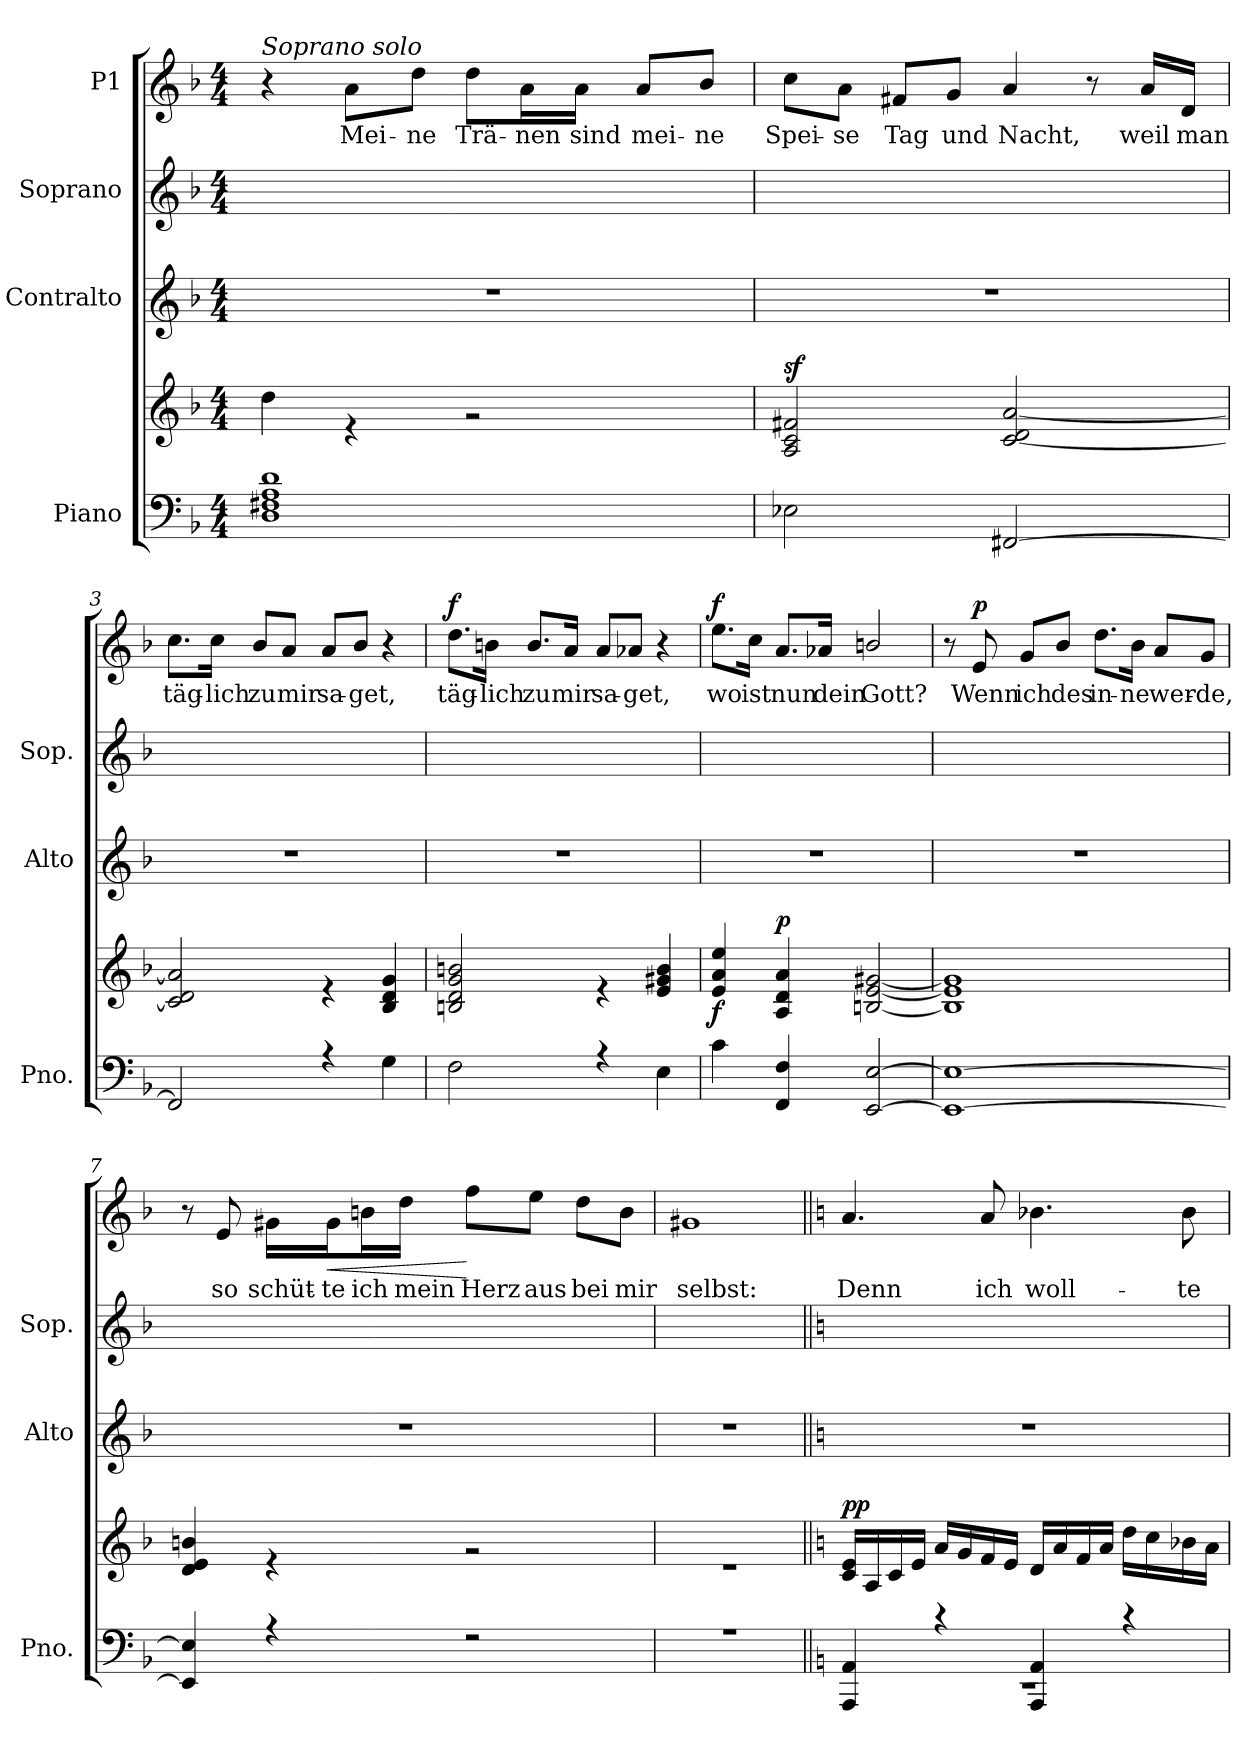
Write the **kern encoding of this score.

**kern	**kern	**dynam	**kern	**kern	**kern	**text	**dynam
*part4	*part4	*part4	*part3	*part2	*part1	*part1	*part1
*staff5	*staff4	*staff4/5	*staff3	*staff2	*staff1	*staff1	*staff1
*I"Piano	*	*	*I"Contralto	*I"Soprano	*I"P1	*	*
*I'Pno.	*	*	*I'Alto	*I'Sop.	*	*	*
*clefF4	*clefG2	*	*clefG2	*clefG2	*clefG2	*	*
*k[b-]	*k[b-]	*	*k[b-]	*k[b-]	*k[b-]	*	*
*F:	*F:	*	*F:	*F:	*F:	*	*
*M4/4	*M4/4	*	*M4/4	*M4/4	*M4/4	*	*
=1	=1	=1	=1	=1	=1	=1	=1
*^	*^	*	*	*^	*	*	*
!	!	!	!	!	!	!	!	!LO:TX:a:i:t=Soprano solo	!	!
1D 1F#X 1A 1d	1ryy	1ryy	4dd\	.	1r	1ryy	1ryy	4r	.	.
!	!	!	!	!	!	!	!	!	!LO:LY:b	!
.	.	.	4r	.	.	.	.	8a\L	Mei-	.
!	!	!	!	!	!	!	!	!	!LO:LY:b	!
.	.	.	.	.	.	.	.	8dd\J	-ne	.
!	!	!	!	!	!	!	!	!	!LO:LY:b	!
.	.	.	2r	.	.	.	.	8dd\L	Trä-	.
!	!	!	!	!	!	!	!	!	!LO:LY:b	!
.	.	.	.	.	.	.	.	16a\L	-nen	.
!	!	!	!	!	!	!	!	!	!LO:LY:b	!
.	.	.	.	.	.	.	.	16a\JJ	sind	.
!	!	!	!	!	!	!	!	!	!LO:LY:b	!
.	.	.	.	.	.	.	.	8a/L	mei-	.
!	!	!	!	!	!	!	!	!	!LO:LY:b	!
.	.	.	.	.	.	.	.	8b-/J	-ne	.
=2	=2	=2	=2	=2	=2	=2	=2	=2	=2	=2
!	!	!	!	!LO:DY:a	!	!	!	!	!LO:LY:b	!
2E-X\	1ryy	1ryy	2A/ 2c/ 2f#X/	sf	1r	1ryy	1ryy	8cc\L	Spei-	.
!	!	!	!	!	!	!	!	!	!LO:LY:b	!
.	.	.	.	.	.	.	.	8a\J	-se	.
!	!	!	!	!	!	!	!	!	!LO:LY:b	!
.	.	.	.	.	.	.	.	8f#X/L	Tag	.
!	!	!	!	!	!	!	!	!	!LO:LY:b	!
.	.	.	.	.	.	.	.	8g/J	und	.
!	!	!	!	!	!	!	!	!	!LO:LY:b	!
[<2FF#X/	.	.	[<2c/ 2d/ [>2a/	.	.	.	.	4a/	Nacht,	.
.	.	.	.	.	.	.	.	8r	.	.
!	!	!	!	!	!	!	!	!	!LO:LY:b	!
.	.	.	.	.	.	.	.	16a/LL	weil	.
!	!	!	!	!	!	!	!	!	!LO:LY:b	!
.	.	.	.	.	.	.	.	16d/JJ	man	.
=3	=3	=3	=3	=3	=3	=3	=3	=3	=3	=3
!	!	!	!	!	!	!	!	!	!LO:LY:b	!
2FF#/]	1ryy	1ryy	2c/] 2d/ 2a/]	.	1r	1ryy	1ryy	8.cc\L	täg-	.
!	!	!	!	!	!	!	!	!	!LO:LY:b	!
.	.	.	.	.	.	.	.	16cc\Jk	-lich	.
!	!	!	!	!	!	!	!	!	!LO:LY:b	!
.	.	.	.	.	.	.	.	8b-/L	zu	.
!	!	!	!	!	!	!	!	!	!LO:LY:b	!
.	.	.	.	.	.	.	.	8a/J	mir	.
!	!	!	!	!	!	!	!	!	!LO:LY:b	!
4r	.	.	4r	.	.	.	.	8a/L	sa-	.
!	!	!	!	!	!	!	!	!	!LO:LY:b	!
.	.	.	.	.	.	.	.	8b-/J	-get,	.
4G\	.	.	4B-/ 4d/ 4g/	.	.	.	.	4r	.	.
!!LO:LB:g=z
=4	=4	=4	=4	=4	=4	=4	=4	=4	=4	=4
!	!	!	!	!	!	!	!	!	!LO:LY:b	!LO:DY:a
2F\	1ryy	1ryy	2Bn/ 2d/ 2g/ 2bn/	.	1r	1ryy	1ryy	8.dd\L	täg-	f
!	!	!	!	!	!	!	!	!	!LO:LY:b	!
.	.	.	.	.	.	.	.	16bn\Jk	-lich	.
!	!	!	!	!	!	!	!	!	!LO:LY:b	!
.	.	.	.	.	.	.	.	8.b/L	zu	.
!	!	!	!	!	!	!	!	!	!LO:LY:b	!
.	.	.	.	.	.	.	.	16a/Jk	mir	.
!	!	!	!	!	!	!	!	!	!LO:LY:b	!
4r	.	.	4r	.	.	.	.	8a/L	sa-	.
!	!	!	!	!	!	!	!	!	!LO:LY:b	!
.	.	.	.	.	.	.	.	8a-X/J	-get,	.
4E\	.	.	4e/ 4g#X/ 4b/	.	.	.	.	4r	.	.
=5	=5	=5	=5	=5	=5	=5	=5	=5	=5	=5
!	!	!	!	!LO:DY:b	!	!	!	!	!LO:LY:b	!LO:DY:a
4c\	1ryy	1ryy	4e/ 4a/ 4ee/	f	1r	1ryy	1ryy	8.ee\L	wo	f
!	!	!	!	!	!	!	!	!	!LO:LY:b	!
.	.	.	.	.	.	.	.	16cc\Jk	ist	.
!	!	!	!	!LO:DY:a	!	!	!	!	!LO:LY:b	!
4FF/ 4F/	.	.	4A/ 4d/ 4a/	p	.	.	.	8.a/L	nun	.
!	!	!	!	!	!	!	!	!	!LO:LY:b	!
.	.	.	.	.	.	.	.	16a-X/Jk	dein	.
!	!	!	!	!	!	!	!	!	!LO:LY:b	!
[<2EE/ [>2E/	.	.	[<2Bn/ [<2e/ [>2g#X/	.	.	.	.	2bn/	Gott?	.
=6	=6	=6	=6	=6	=6	=6	=6	=6	=6	=6
1EE_ 1E_	1ryy	1ryy	1B] 1e] 1g#]	.	1r	1ryy	1ryy	8r	.	.
!	!	!	!	!	!	!	!	!	!LO:LY:b	!LO:DY:a
.	.	.	.	.	.	.	.	8e/	Wenn	p
!	!	!	!	!	!	!	!	!	!LO:LY:b	!
.	.	.	.	.	.	.	.	8g/L	ich	.
!	!	!	!	!	!	!	!	!	!LO:LY:b	!
.	.	.	.	.	.	.	.	8b-/J	des	.
!	!	!	!	!	!	!	!	!	!LO:LY:b	!
.	.	.	.	.	.	.	.	8.dd\L	in-	.
!	!	!	!	!	!	!	!	!	!LO:LY:b	!
.	.	.	.	.	.	.	.	16b-\Jk	-ne	.
!	!	!	!	!	!	!	!	!	!LO:LY:b	!
.	.	.	.	.	.	.	.	8a/L	wer-	.
!	!	!	!	!	!	!	!	!	!LO:LY:b	!
.	.	.	.	.	.	.	.	8g/J	-de,	.
!!LO:LB:g=z
=7	=7	=7	=7	=7	=7	=7	=7	=7	=7	=7
4EE/] 4E/]	1ryy	1ryy	4d/ 4e/ 4bn/	.	1r	1ryy	1ryy	8r	.	.
!	!	!	!	!	!	!	!	!	!LO:LY:b	!
.	.	.	.	.	.	.	.	8e/	so	.
!	!	!	!	!	!	!	!	!	!LO:LY:b	!
4r	.	.	4r	.	.	.	.	16g#X\LL	schüt-	.
!	!	!	!	!	!	!	!	!	!LO:LY:b	!LO:HP:b
.	.	.	.	.	.	.	.	16g#\J	-te	<
!	!	!	!	!	!	!	!	!	!LO:LY:b	!
.	.	.	.	.	.	.	.	16bn\L	ich	.
!	!	!	!	!	!	!	!	!	!LO:LY:b	!
.	.	.	.	.	.	.	.	16dd\JJ	mein	.
!	!	!	!	!	!	!	!	!	!LO:LY:b	!
2r	.	.	2r	.	.	.	.	8ff\L	Herz	[
!	!	!	!	!	!	!	!	!	!LO:LY:b	!
.	.	.	.	.	.	.	.	8ee\J	aus	.
!	!	!	!	!	!	!	!	!	!LO:LY:b	!
.	.	.	.	.	.	.	.	8dd\L	bei	.
!	!	!	!	!	!	!	!	!	!LO:LY:b	!
.	.	.	.	.	.	.	.	8b\J	mir	.
=8	=8	=8	=8	=8	=8	=8	=8	=8	=8	=8
!	!	!	!	!	!	!	!	!	!LO:LY:b	!
1r	1ryy	1ryy	1r	.	1r	1ryy	1ryy	1g#X	selbst:	.
=9||	=9||	=9||	=9||	=9||	=9||	=9||	=9||	=9||	=9||	=9||
*k[]	*	*k[]	*	*	*k[]	*k[]	*	*k[]	*	*
*C:	*	*C:	*	*	*C:	*C:	*	*C:	*	*
*	*	*MM112	*	*	*MM112	*MM112	*	*MM112	*	*
!	!	!	!	!LO:DY:a	!	!	!	!	!LO:LY:b	!
4AAA/ 4AA/	1rEE	1ryy	16c/ 16e/LL	pp	1r	1ryy	1ryy	4.a/	Denn	.
.	.	.	16A/	.	.	.	.	.	.	.
.	.	.	16c/	.	.	.	.	.	.	.
.	.	.	16e/JJ	.	.	.	.	.	.	.
4rc	.	.	16a/LL	.	.	.	.	.	.	.
.	.	.	16g/	.	.	.	.	.	.	.
!	!	!	!	!	!	!	!	!	!LO:LY:b	!
.	.	.	16f/	.	.	.	.	8a/	ich	.
.	.	.	16e/JJ	.	.	.	.	.	.	.
!	!	!	!	!	!	!	!	!	!LO:LY:b	!
4AAA/ 4AA/	.	.	16d/LL	.	.	.	.	4.b-X\	woll-	.
.	.	.	16a/	.	.	.	.	.	.	.
.	.	.	16f/	.	.	.	.	.	.	.
.	.	.	16a/JJ	.	.	.	.	.	.	.
4rc	.	.	16dd\LL	.	.	.	.	.	.	.
.	.	.	16cc\	.	.	.	.	.	.	.
!	!	!	!	!	!	!	!	!	!LO:LY:b	!
.	.	.	16b-X\	.	.	.	.	8b-\	-te	.
.	.	.	16a\JJ	.	.	.	.	.	.	.
*v	*v	*	*	*	*	*v	*v	*	*	*
*	*v	*v	*	*	*	*	*	*
=	=	=	=	=	=	=	=
*-	*-	*-	*-	*-	*-	*-	*-
